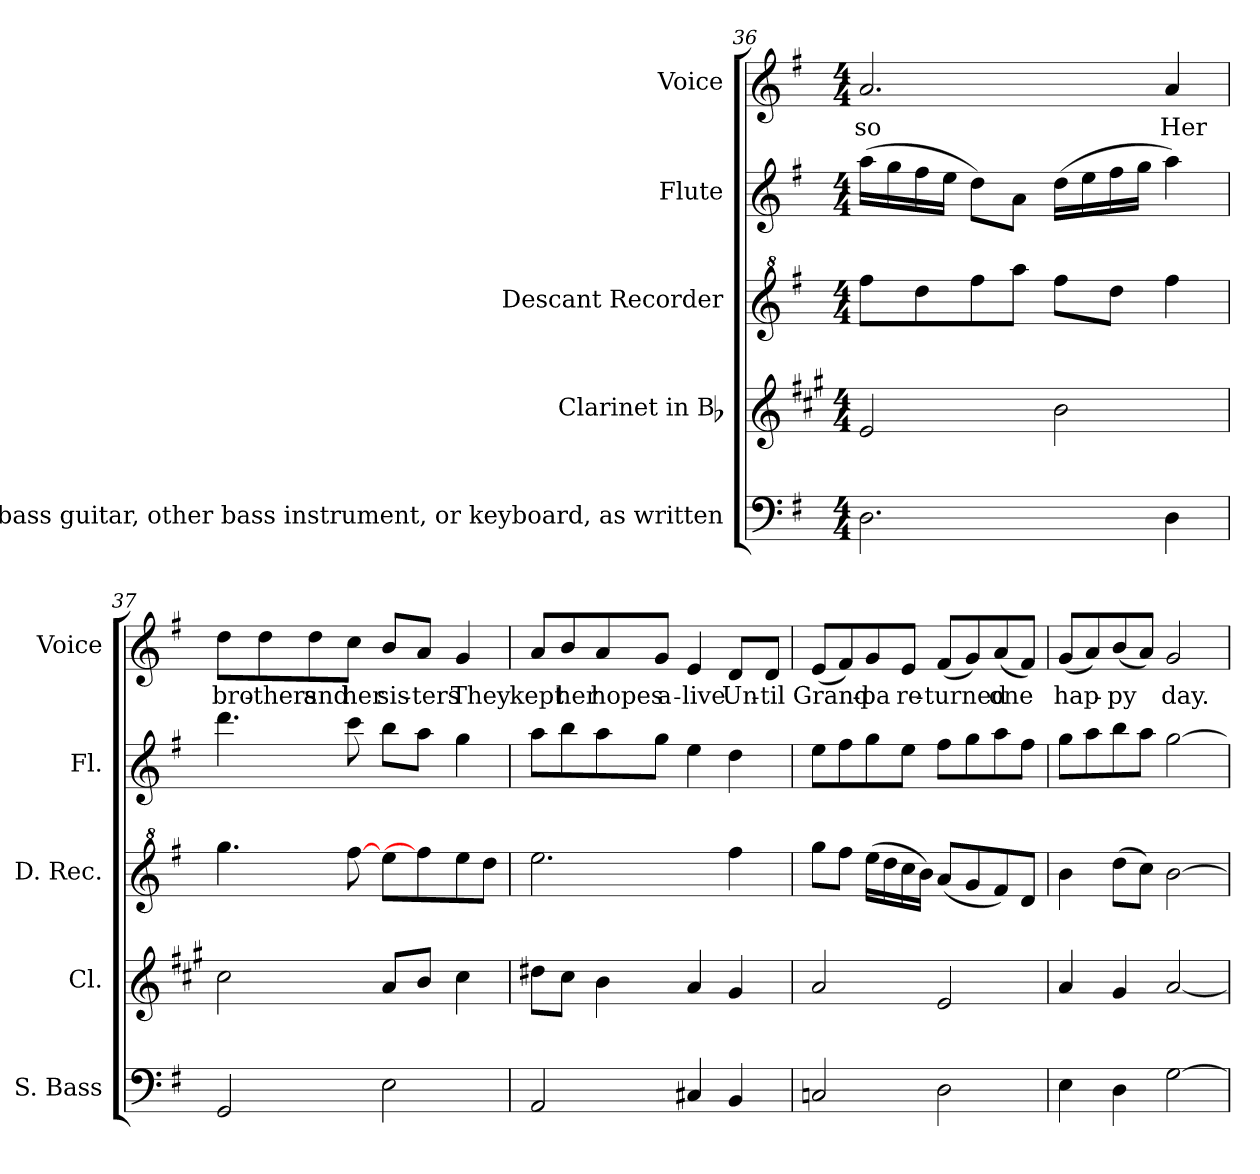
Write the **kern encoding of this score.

**kern	**kern	**kern	**kern	**kern	**text
*part5	*part4	*part3	*part2	*part1	*part1
*staff5	*staff4	*staff3	*staff2	*staff1	*staff1
*I"String bass,  bass guitar, other  bass instrument, or keyboard, as written	*I"Clarinet in Bb	*I"Descant Recorder	*I"Flute	*I"Voice	*
*I'S. Bass	*I'Cl.	*I'D. Rec.	*I'Fl.	*I'Voice	*
*clefF4	*clefG2	*clefG^2	*clefG2	*clefG2	*
*ITrd7c12	*ITrd1c2	*ITrd-7c-12	*	*	*
*k[f#]	*k[f#]	*k[f#]	*k[f#]	*k[f#]	*
*G:	*G:	*G:	*G:	*G:	*
*M4/4	*M4/4	*M4/4	*M4/4	*M4/4	*
=36	=36	=36	=36	=36	=36
!	!	!	!	!	!LO:LY:b:color=#000000
2.DDi\	2di/	8ffff#i\L	(16aai\LL	2.ai/	so
.	.	.	16ggi\	.	.
.	.	8ddddi\	16ff#i\	.	.
.	.	.	16eei\JJ	.	.
.	.	8ffff#i\	8ddi\L)	.	.
.	.	8aaaai\J	8ai\J	.	.
.	2ai\	8ffff#i\L	(16ddi\LL	.	.
.	.	.	16eei\	.	.
.	.	8ddddi\J	16ff#i\	.	.
.	.	.	16ggi\JJ	.	.
!	!	!	!	!	!LO:LY:b:color=#000000
4DDi\	.	4ffff#i\	4aai\)	4ai/	Her
=37	=37	=37	=37	=37	=37
!	!	!	!	!	!LO:LY:b:color=#000000
2GGGi/	2bi\	4.ggggi\	4.dddi\	8ddi\L	bro-
!	!	!	!	!	!LO:LY:b:color=#000000
.	.	.	.	8ddi\	-thers
!	!	!	!	!	!LO:LY:b:color=#000000
.	.	.	.	8ddi\	and
!	!	!	!	!	!LO:LY:b:color=#000000
.	.	[8ffff#i\	8ccci\	8cci\J	her
!	!	!	!	!	!LO:LY:b:color=#000000
2EEi\	8gi/L	8eeeei\L	8bbi\L	8bi/L	sis-
!	!	!	!	!	!LO:LY:b:color=#000000
.	8ai/J	8ffff#i\]	8aai\J	8ai/J	-ters
!	!	!	!	!	!LO:LY:b:color=#000000
.	4bi\	8eeeei\	4ggi\	4gi/	They
.	.	8ddddi\J	.	.	.
!!LO:LB:g=z
=38	=38	=38	=38	=38	=38
!	!	!	!	!	!LO:LY:b:color=#000000
2AAAi/	8cc#Xi\L	2.eeeei\	8aai\L	8ai/L	kept
!	!	!	!	!	!LO:LY:b:color=#000000
.	8bi\J	.	8bbi\	8bi/	her
!	!	!	!	!	!LO:LY:b:color=#000000
.	4ai\	.	8aai\	8ai/	hopes
!	!	!	!	!	!LO:LY:b:color=#000000
.	.	.	8ggi\J	8gi/J	a-
!	!	!	!	!	!LO:LY:b:color=#000000
4CC#Xi/	4gi/	.	4eei\	4ei/	-live
!	!	!	!	!	!LO:LY:b:color=#000000
4BBBi/	4f#i/	4ffff#i\	4ddi\	8di/L	Un-
!	!	!	!	!	!LO:LY:b:color=#000000
.	.	.	.	8di/J	-til
=39	=39	=39	=39	=39	=39
!	!	!	!	!	!LO:LY:b:color=#000000
2CCni/	2gi/	8ggggi\L	8eei\L	(8ei/L	Grand-
.	.	8ffff#i\J	8ff#i\	8f#i/)	.
!	!	!	!	!	!LO:LY:b:color=#000000
.	.	(16eeeei\LL	8ggi\	8gi/	-pa
.	.	16ddddi\	.	.	.
!	!	!	!	!	!LO:LY:b:color=#000000
.	.	16cccci\	8eei\J	8ei/J	re-
.	.	16bbbi\JJ)	.	.	.
!	!	!	!	!	!LO:LY:b:color=#000000
2DDi\	2di/	(8aaai/L	8ff#i\L	(8f#i/L	-turned
.	.	8gggi/	8ggi\	8gi/)	.
!	!	!	!	!	!LO:LY:b:color=#000000
.	.	8fff#i/)	8aai\	(8ai/	one
.	.	8dddi/J	8ff#i\J	8f#i/J)	.
=40	=40	=40	=40	=40	=40
!	!	!	!	!	!LO:LY:b:color=#000000
4EEi\	4gi/	4bbbi\	8ggi\L	(8gi/L	hap-
.	.	.	8aai\	8ai/)	.
!	!	!	!	!	!LO:LY:b:color=#000000
4DDi\	4f#i/	(8ddddi\L	8bbi\	(8bi/	-py
.	.	8cccci\J)	8aai\J	8ai/J)	.
!	!	!	!	!	!LO:LY:b:color=#000000
[2GGi\	[2gi/	[2bbbi\	[2ggi\	2gi/	day.
=	=	=	=	=	=
*-	*-	*-	*-	*-	*-
